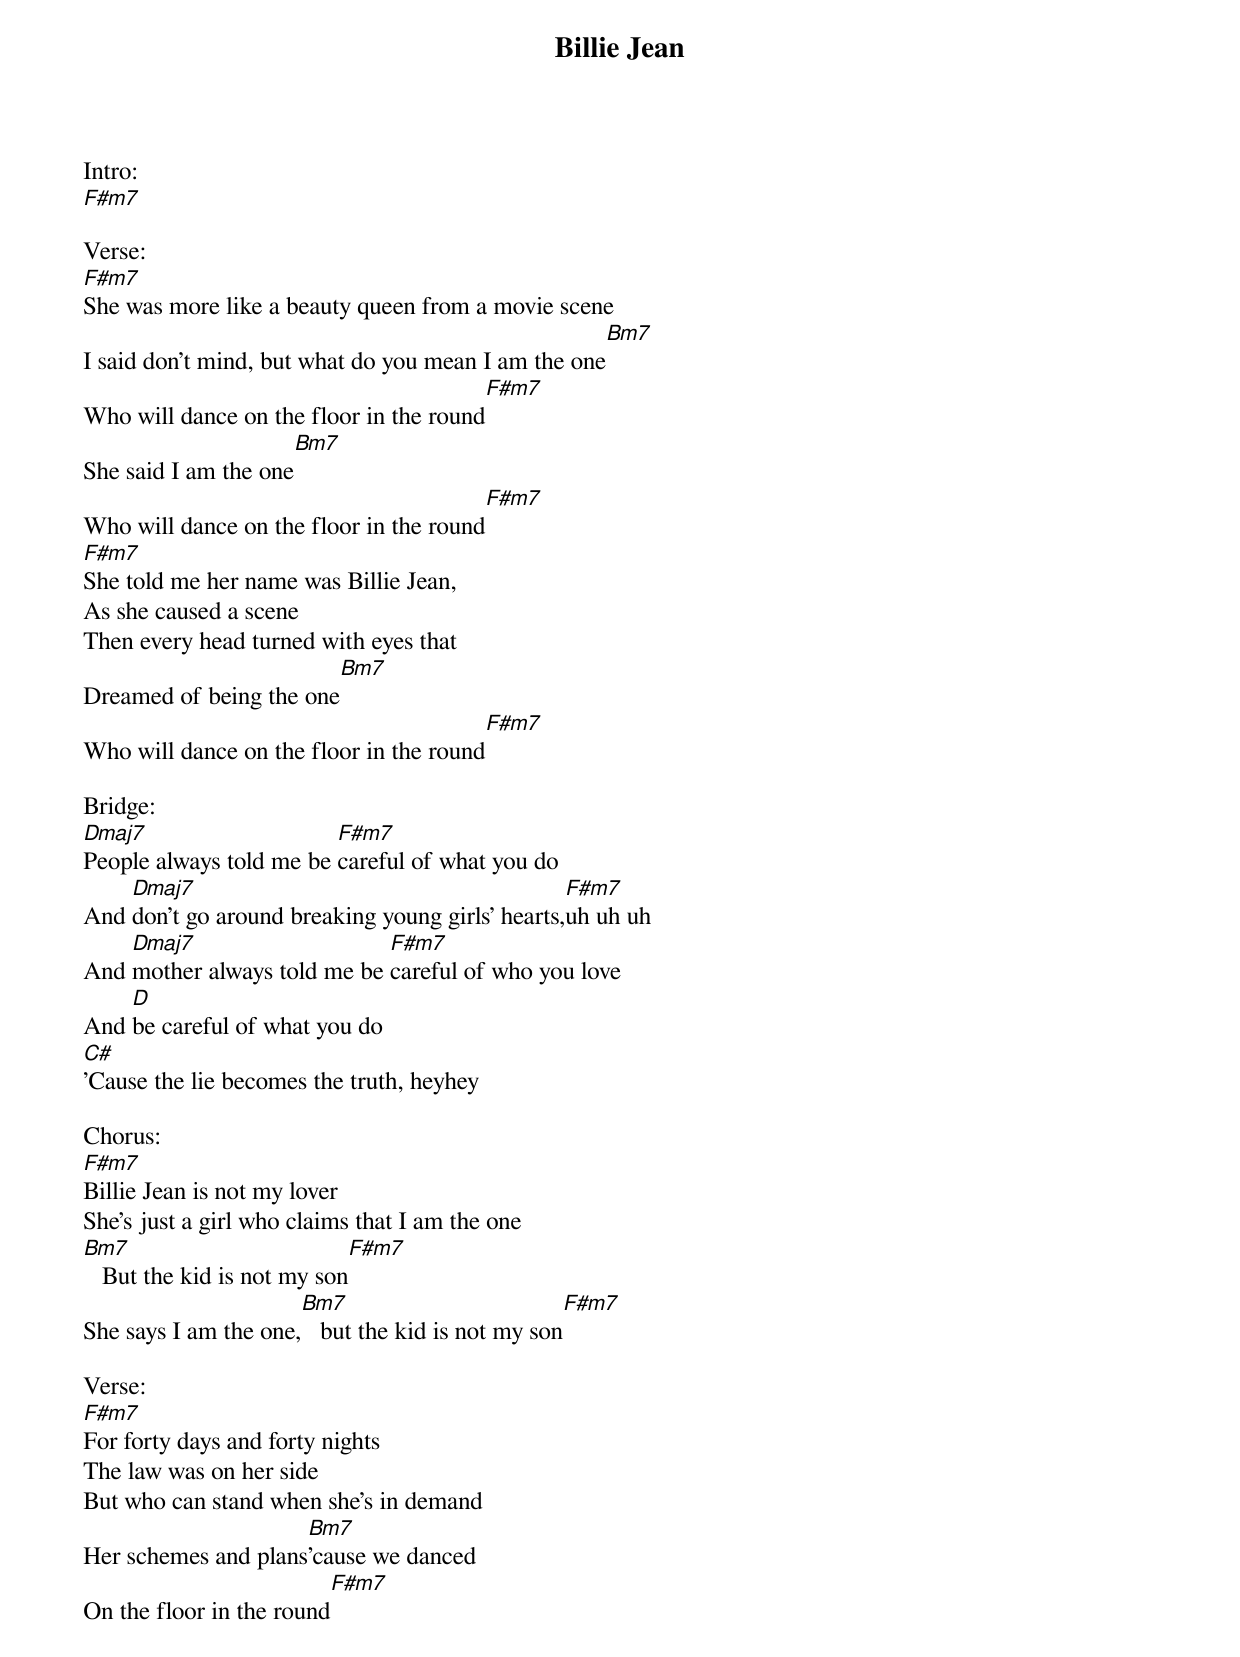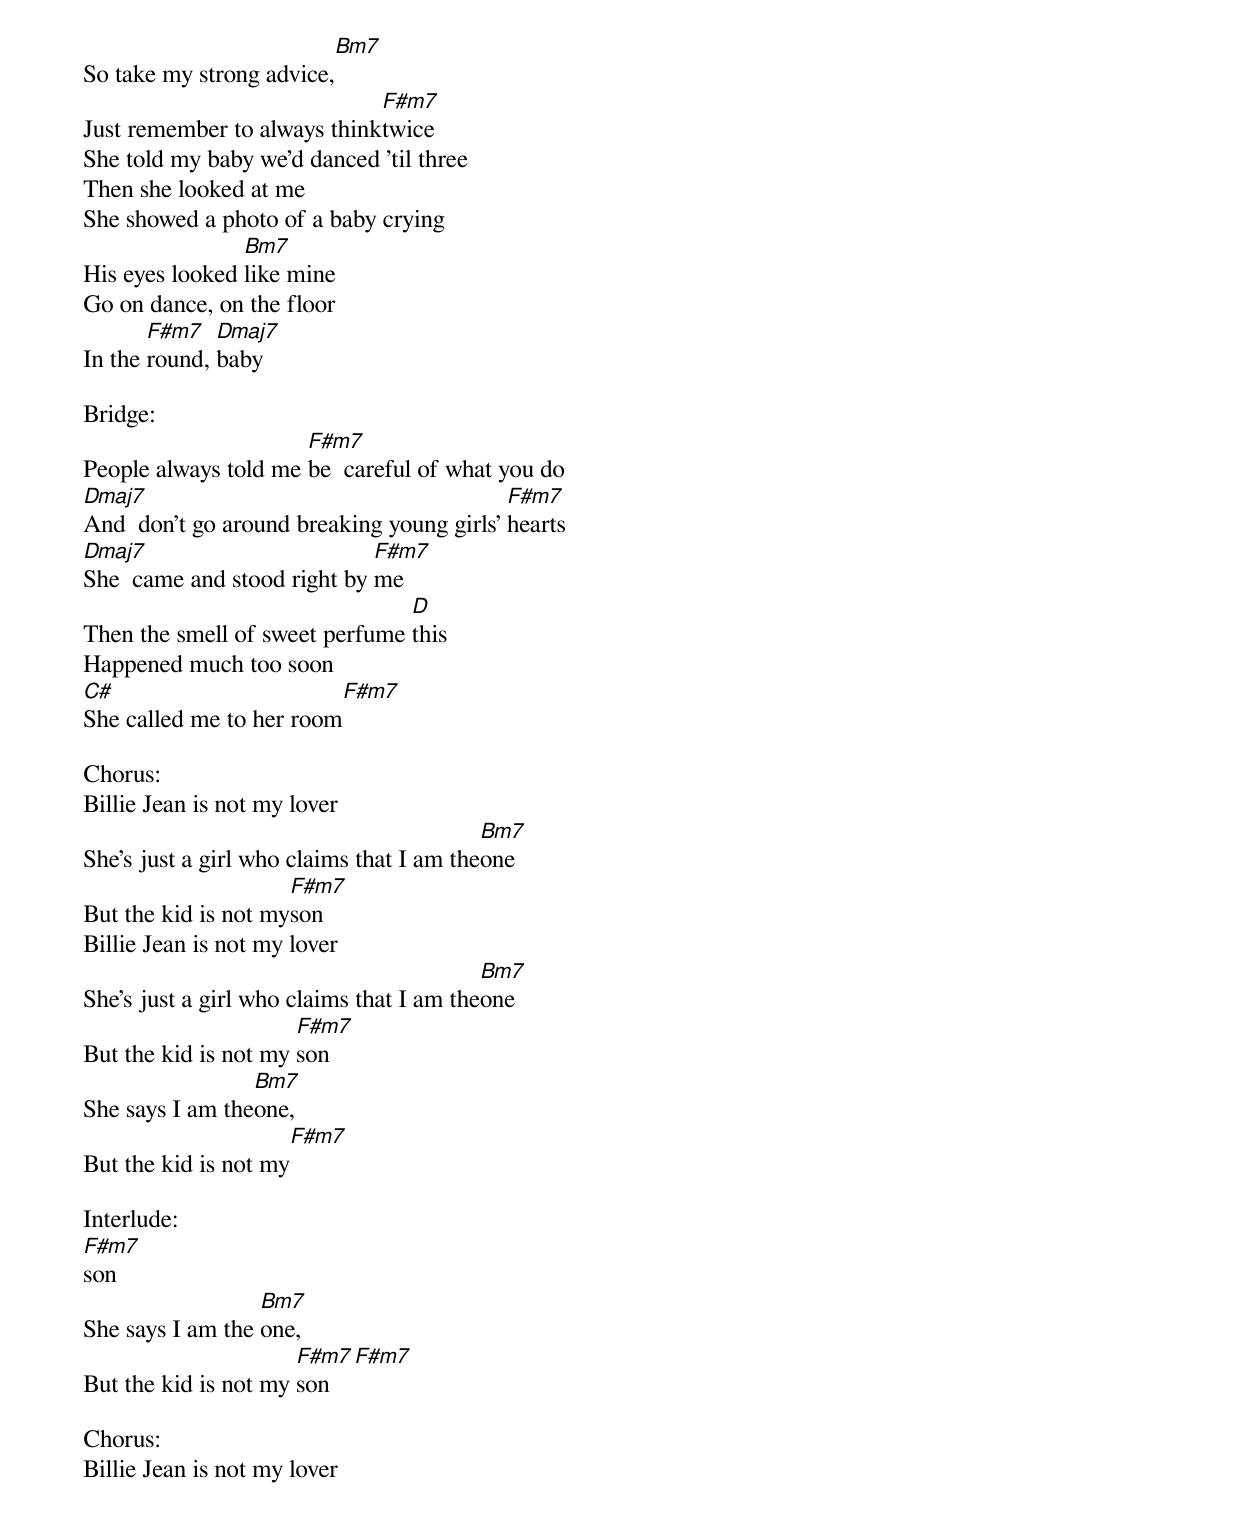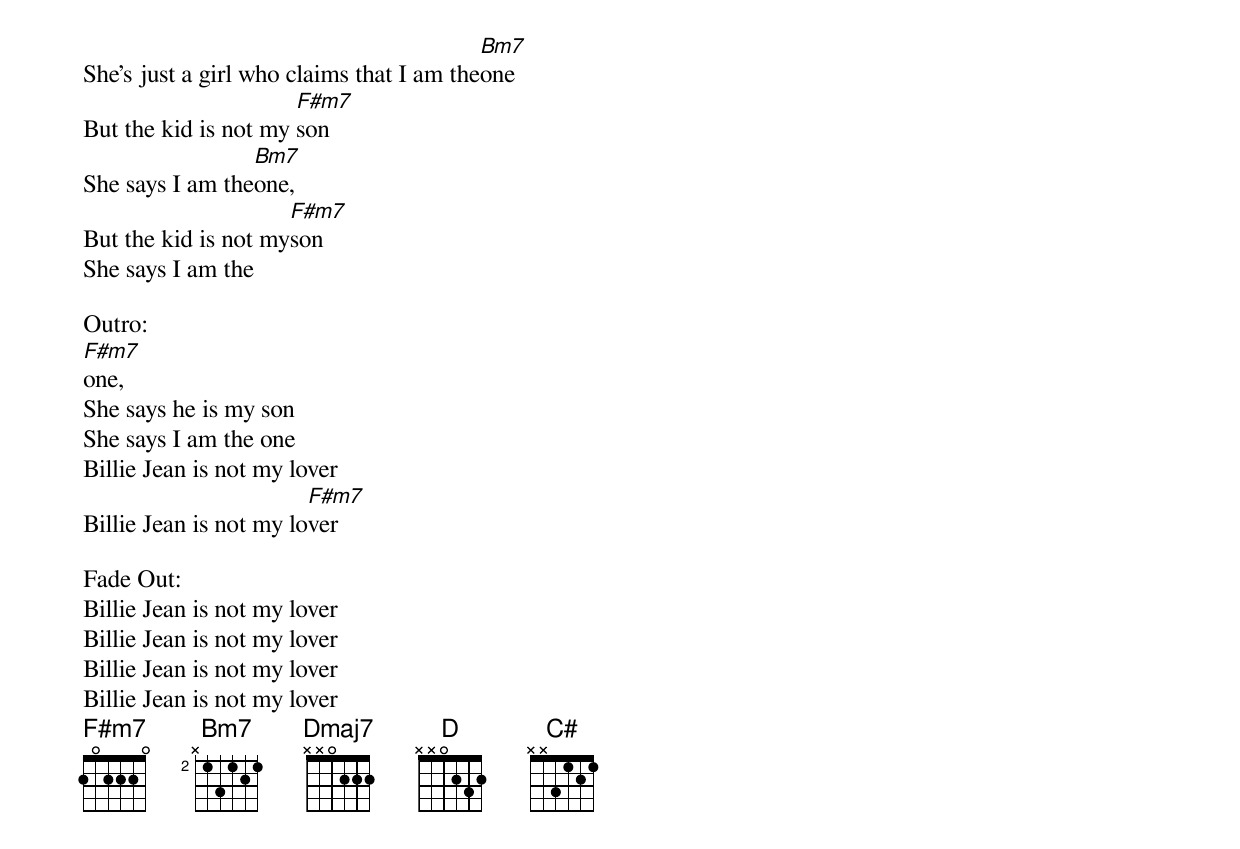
{title:Billie Jean}
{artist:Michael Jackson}
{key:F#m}
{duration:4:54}
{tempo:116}
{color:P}

Intro:
[F#m7]

Verse:
[F#m7]She was more like a beauty queen from a movie scene
I said don't mind, but what do you mean I am the one[Bm7]
Who will dance on the floor in the round[F#m7]
She said I am the one[Bm7]
Who will dance on the floor in the round[F#m7]
[F#m7]She told me her name was Billie Jean,
As she caused a scene
Then every head turned with eyes that
Dreamed of being the one[Bm7]
Who will dance on the floor in the round[F#m7]

Bridge:
[Dmaj7]People always told me be [F#m7]careful of what you do
And [Dmaj7]don't go around breaking young girls' hearts,[F#m7]uh uh uh
And [Dmaj7]mother always told me be [F#m7]careful of who you love
And [D]be careful of what you do
[C#]'Сause the lie becomes the truth, heyhey

Chorus:
[F#m7]Billie Jean is not my lover
She's just a girl who claims that I am the one
[Bm7]   But the kid is not my son[F#m7]
She says I am the one,[Bm7]   but the kid is not my son[F#m7]

Verse:
[F#m7]For forty days and forty nights
The law was on her side
But who can stand when she's in demand
Her schemes and plans[Bm7]'cause we danced
On the floor in the round[F#m7]
So take my strong advice,[Bm7]
Just remember to always think[F#m7]twice
She told my baby we'd danced 'til three
Then she looked at me
She showed a photo of a baby crying
His eyes looked [Bm7]like mine
Go on dance, on the floor
In the [F#m7]round, [Dmaj7]baby

Bridge:
People always told me [F#m7]be  careful of what you do
[Dmaj7]And  don't go around breaking young girls' [F#m7]hearts
[Dmaj7]She  came and stood right by [F#m7]me
Then the smell of sweet perfume [D]this
Happened much too soon
[C#]She called me to her room[F#m7]

Chorus:
Billie Jean is not my lover
She's just a girl who claims that I am the[Bm7]one
But the kid is not my[F#m7]son
Billie Jean is not my lover
She's just a girl who claims that I am the[Bm7]one
But the kid is not my [F#m7]son
She says I am the[Bm7]one,
But the kid is not my[F#m7]

Interlude:
[F#m7]son
She says I am the [Bm7]one,
But the kid is not my [F#m7]son [F#m7]

Chorus:
Billie Jean is not my lover
She's just a girl who claims that I am the[Bm7]one
But the kid is not my [F#m7]son
She says I am the[Bm7]one,
But the kid is not my[F#m7]son
She says I am the

Outro:
[F#m7]one,
She says he is my son
She says I am the one
Billie Jean is not my lover
Billie Jean is not my lo[F#m7]ver

Fade Out:
Billie Jean is not my lover
Billie Jean is not my lover
Billie Jean is not my lover
Billie Jean is not my lover
